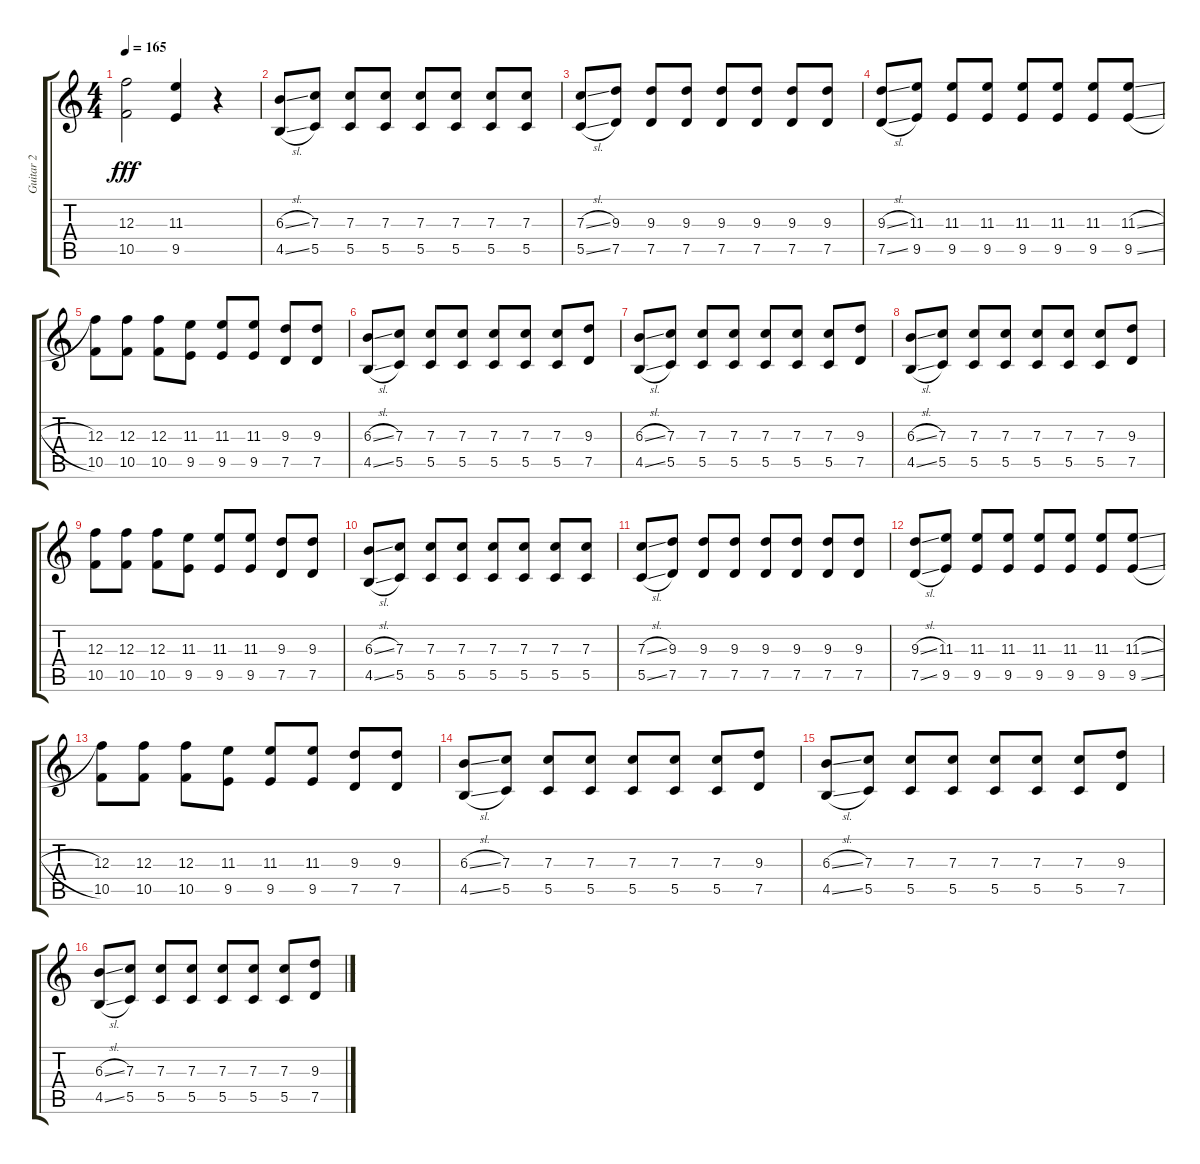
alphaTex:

\track ("Guitar 2" "Guitar 2") {instrument distortionguitar}
\staff {score tabs}
\tuning (D4 A3 F3 C3 G2 C2) {hide}
\ts (4 4)
\tempo 165
\clef g2
\ks c
(12.3 10.5).2{dy fff} (11.3 9.5).4 r.4 |
(6.3{sl} 4.5{sl}).8 (7.3 5.5).8 (7.3 5.5).8 (7.3 5.5).8 (7.3 5.5).8 (7.3 5.5).8 (7.3 5.5).8 (7.3 5.5).8 |
(7.3{sl} 5.5{sl}).8 (9.3 7.5).8 (9.3 7.5).8 (9.3 7.5).8 (9.3 7.5).8 (9.3 7.5).8 (9.3 7.5).8 (9.3 7.5).8 |
(9.3{sl} 7.5{sl}).8 (11.3 9.5).8 (11.3 9.5).8 (11.3 9.5).8 (11.3 9.5).8 (11.3 9.5).8 (11.3 9.5).8 (11.3{sl} 9.5{sl}).8 |
(12.3 10.5).8 (12.3 10.5).8 (12.3 10.5).8 (11.3 9.5).8 (11.3 9.5).8 (11.3 9.5).8 (9.3 7.5).8 (9.3 7.5).8 |
(6.3{sl} 4.5{sl}).8 (7.3 5.5).8 (7.3 5.5).8 (7.3 5.5).8 (7.3 5.5).8 (7.3 5.5).8 (7.3 5.5).8 (9.3 7.5).8 |
(6.3{sl} 4.5{sl}).8 (7.3 5.5).8 (7.3 5.5).8 (7.3 5.5).8 (7.3 5.5).8 (7.3 5.5).8 (7.3 5.5).8 (9.3 7.5).8 |
(6.3{sl} 4.5{sl}).8 (7.3 5.5).8 (7.3 5.5).8 (7.3 5.5).8 (7.3 5.5).8 (7.3 5.5).8 (7.3 5.5).8 (9.3 7.5).8 |
(12.3 10.5).8 (12.3 10.5).8 (12.3 10.5).8 (11.3 9.5).8 (11.3 9.5).8 (11.3 9.5).8 (9.3 7.5).8 (9.3 7.5).8 |
(6.3{sl} 4.5{sl}).8 (7.3 5.5).8 (7.3 5.5).8 (7.3 5.5).8 (7.3 5.5).8 (7.3 5.5).8 (7.3 5.5).8 (7.3 5.5).8 |
(7.3{sl} 5.5{sl}).8 (9.3 7.5).8 (9.3 7.5).8 (9.3 7.5).8 (9.3 7.5).8 (9.3 7.5).8 (9.3 7.5).8 (9.3 7.5).8 |
(9.3{sl} 7.5{sl}).8 (11.3 9.5).8 (11.3 9.5).8 (11.3 9.5).8 (11.3 9.5).8 (11.3 9.5).8 (11.3 9.5).8 (11.3{sl} 9.5{sl}).8 |
(12.3 10.5).8 (12.3 10.5).8 (12.3 10.5).8 (11.3 9.5).8 (11.3 9.5).8 (11.3 9.5).8 (9.3 7.5).8 (9.3 7.5).8 |
(6.3{sl} 4.5{sl}).8 (7.3 5.5).8 (7.3 5.5).8 (7.3 5.5).8 (7.3 5.5).8 (7.3 5.5).8 (7.3 5.5).8 (9.3 7.5).8 |
(6.3{sl} 4.5{sl}).8 (7.3 5.5).8 (7.3 5.5).8 (7.3 5.5).8 (7.3 5.5).8 (7.3 5.5).8 (7.3 5.5).8 (9.3 7.5).8 |
(6.3{sl} 4.5{sl}).8 (7.3 5.5).8 (7.3 5.5).8 (7.3 5.5).8 (7.3 5.5).8 (7.3 5.5).8 (7.3 5.5).8 (9.3 7.5).8
